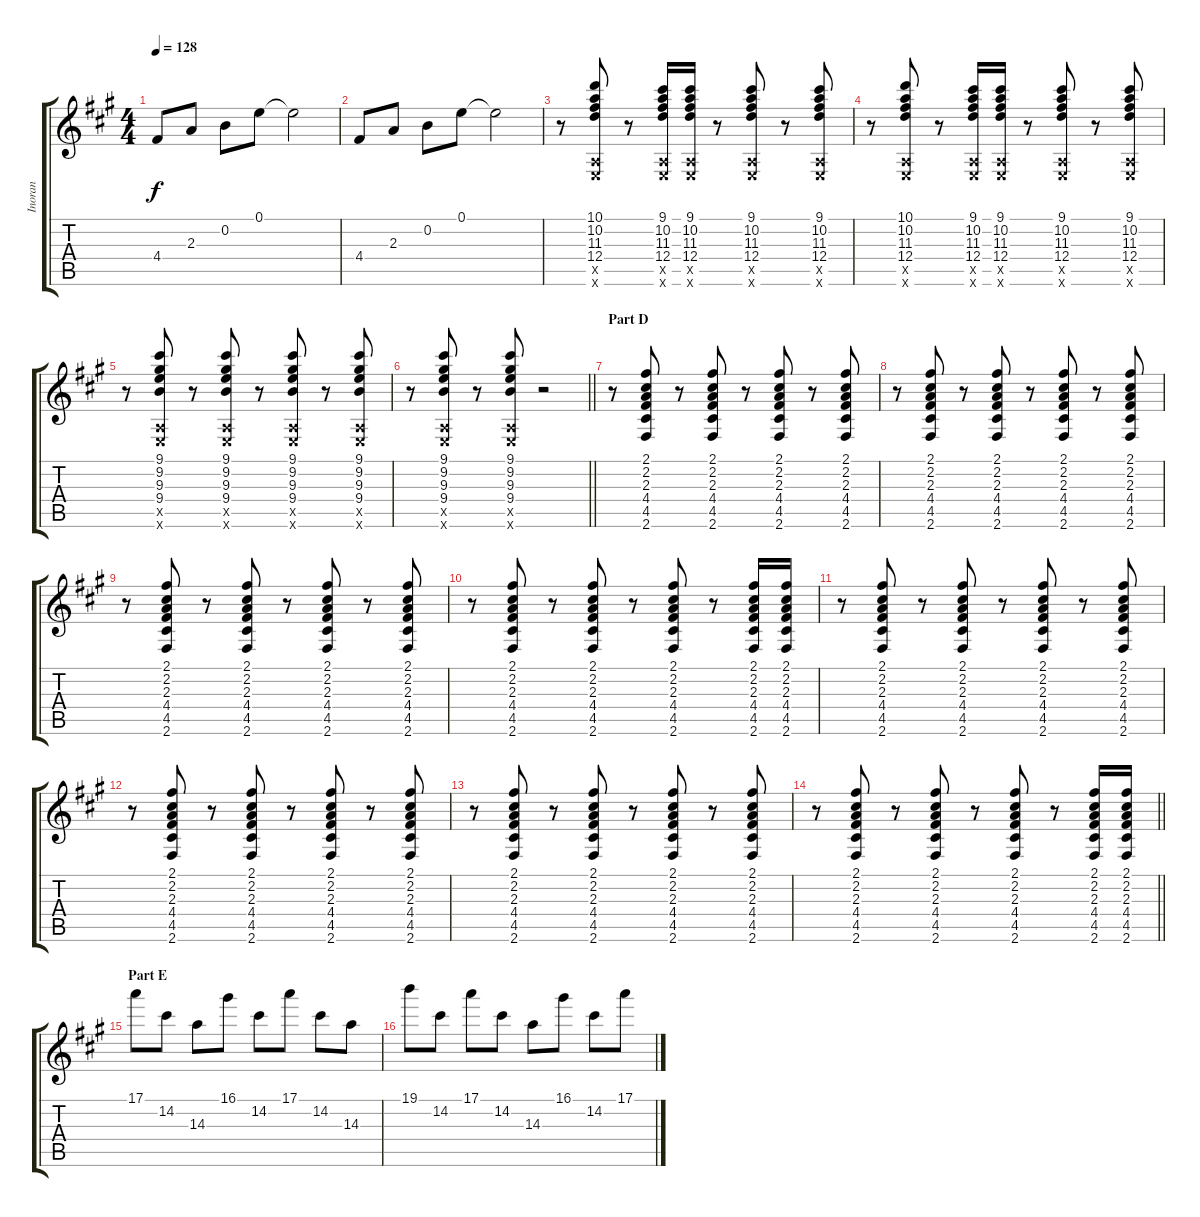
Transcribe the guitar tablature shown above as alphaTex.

\track ("Inoran" "Inoran") {instrument distortionguitar}
\staff {score tabs}
\tuning (E4 B3 G3 D3 A2 E2) {hide}
\ts (4 4)
\tempo 128
\clef g2
\ks a
4.4.8{dy f} 2.3.8 0.2.8 0.1.8 0.1{t}.2 |
4.4.8 2.3.8 0.2.8 0.1.8 0.1{t}.2 |
r.8 (10.1 10.2 11.3 12.4 0.5{x} 0.6{x}).8 r.8 (9.1 10.2 11.3 12.4 0.5{x} 0.6{x}).16 (9.1 10.2 11.3 12.4 0.5{x} 0.6{x}).16 r.8 (9.1 10.2 11.3 12.4 0.5{x} 0.6{x}).8 r.8 (9.1 10.2 11.3 12.4 0.5{x} 0.6{x}).8 |
r.8 (10.1 10.2 11.3 12.4 0.5{x} 0.6{x}).8 r.8 (9.1 10.2 11.3 12.4 0.5{x} 0.6{x}).16 (9.1 10.2 11.3 12.4 0.5{x} 0.6{x}).16 r.8 (9.1 10.2 11.3 12.4 0.5{x} 0.6{x}).8 r.8 (9.1 10.2 11.3 12.4 0.5{x} 0.6{x}).8 |
r.8 (9.1 9.2 9.3 9.4 0.5{x} 0.6{x}).8 r.8 (9.1 9.2 9.3 9.4 0.5{x} 0.6{x}).8 r.8 (9.1 9.2 9.3 9.4 0.5{x} 0.6{x}).8 r.8 (9.1 9.2 9.3 9.4 0.5{x} 0.6{x}).8 |
\barLineRight lightlight
r.8 (9.1 9.2 9.3 9.4 0.5{x} 0.6{x}).8 r.8 (9.1 9.2 9.3 9.4 0.5{x} 0.6{x}).8 r.2 |
\section ("" "Part D")
r.8 (2.1 2.2 2.3 4.4 4.5 2.6).8 r.8 (2.1 2.2 2.3 4.4 4.5 2.6).8 r.8 (2.1 2.2 2.3 4.4 4.5 2.6).8 r.8 (2.1 2.2 2.3 4.4 4.5 2.6).8 |
r.8 (2.1 2.2 2.3 4.4 4.5 2.6).8 r.8 (2.1 2.2 2.3 4.4 4.5 2.6).8 r.8 (2.1 2.2 2.3 4.4 4.5 2.6).8 r.8 (2.1 2.2 2.3 4.4 4.5 2.6).8 |
r.8 (2.1 2.2 2.3 4.4 4.5 2.6).8 r.8 (2.1 2.2 2.3 4.4 4.5 2.6).8 r.8 (2.1 2.2 2.3 4.4 4.5 2.6).8 r.8 (2.1 2.2 2.3 4.4 4.5 2.6).8 |
r.8 (2.1 2.2 2.3 4.4 4.5 2.6).8 r.8 (2.1 2.2 2.3 4.4 4.5 2.6).8 r.8 (2.1 2.2 2.3 4.4 4.5 2.6).8 r.8 (2.1 2.2 2.3 4.4 4.5 2.6).16 (2.1 2.2 2.3 4.4 4.5 2.6).16 |
r.8 (2.1 2.2 2.3 4.4 4.5 2.6).8 r.8 (2.1 2.2 2.3 4.4 4.5 2.6).8 r.8 (2.1 2.2 2.3 4.4 4.5 2.6).8 r.8 (2.1 2.2 2.3 4.4 4.5 2.6).8 |
r.8 (2.1 2.2 2.3 4.4 4.5 2.6).8 r.8 (2.1 2.2 2.3 4.4 4.5 2.6).8 r.8 (2.1 2.2 2.3 4.4 4.5 2.6).8 r.8 (2.1 2.2 2.3 4.4 4.5 2.6).8 |
r.8 (2.1 2.2 2.3 4.4 4.5 2.6).8 r.8 (2.1 2.2 2.3 4.4 4.5 2.6).8 r.8 (2.1 2.2 2.3 4.4 4.5 2.6).8 r.8 (2.1 2.2 2.3 4.4 4.5 2.6).8 |
\barLineRight lightlight
r.8 (2.1 2.2 2.3 4.4 4.5 2.6).8 r.8 (2.1 2.2 2.3 4.4 4.5 2.6).8 r.8 (2.1 2.2 2.3 4.4 4.5 2.6).8 r.8 (2.1 2.2 2.3 4.4 4.5 2.6).16 (2.1 2.2 2.3 4.4 4.5 2.6).16 |
\section ("" "Part E")
17.1.8 14.2.8 14.3.8 16.1.8 14.2.8 17.1.8 14.2.8 14.3.8 |
19.1.8 14.2.8 17.1.8 14.2.8 14.3.8 16.1.8 14.2.8 17.1.8
